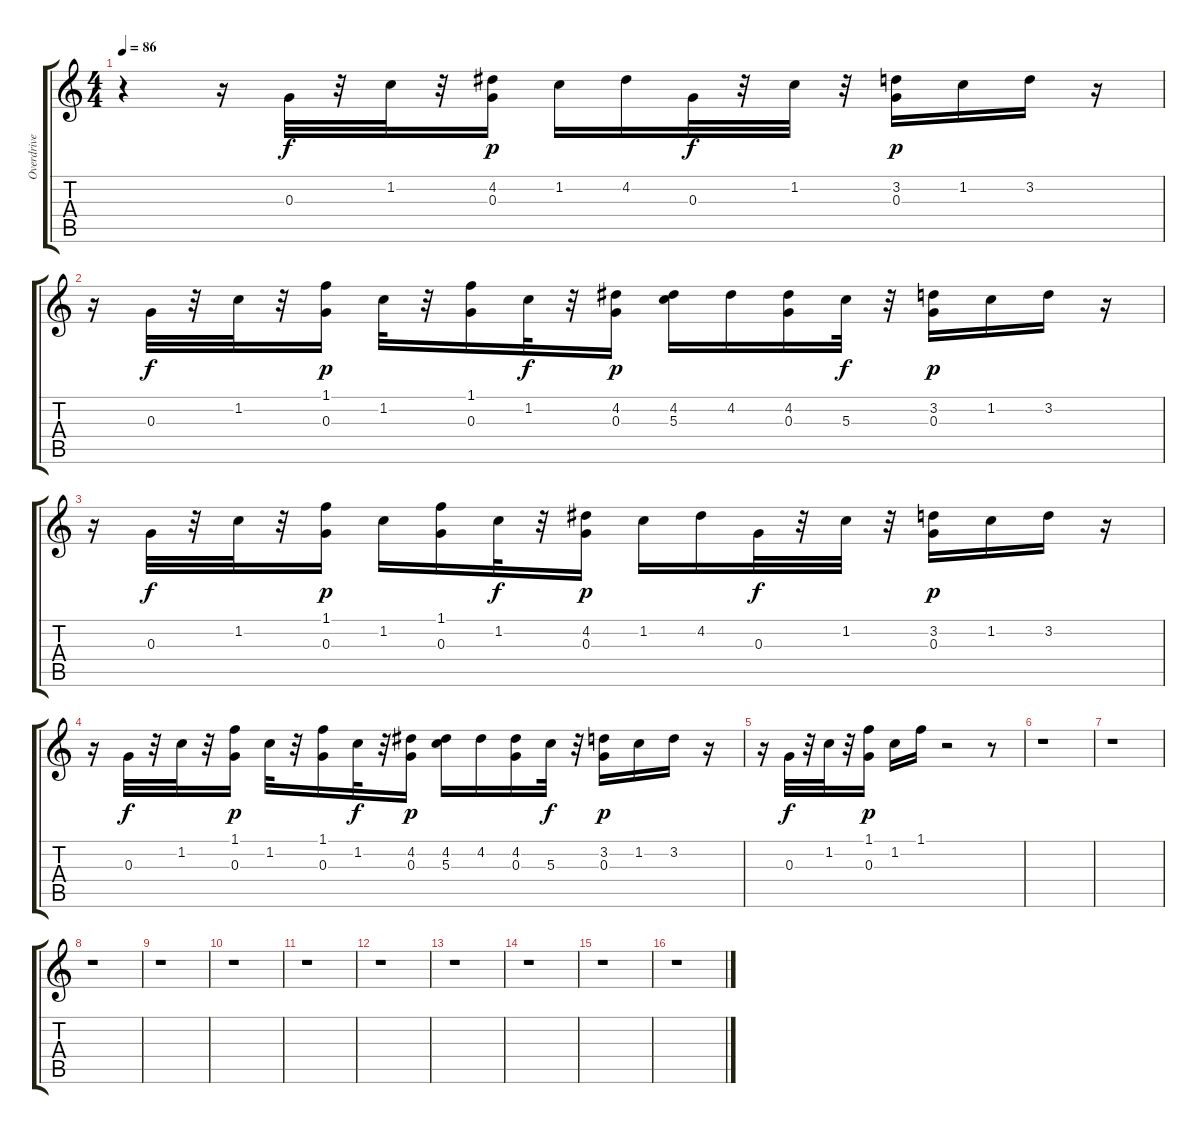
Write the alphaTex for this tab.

\track ("Overdrive Guitar" "Overdrive ") {instrument overdrivenguitar}
\staff {score tabs}
\tuning (E4 B3 G3 D3 A2 E2) {hide}
\ts (4 4)
\tempo 86
\clef g2
\ks c
r.4{dy f instrument overdrivenguitar} r.16 0.3.32 r.32 1.2.32 r.32 (4.2 0.3).16{dy p} 1.2.16 4.2.16 0.3.32{dy f} r.32 1.2.32 r.32 (3.2 0.3).16{dy p} 1.2.16 3.2.16 r.16 |
r.16 0.3.32{dy f} r.32 1.2.32 r.32 (1.1 0.3).16{dy p} 1.2.32 r.32 (1.1 0.3).16 1.2.32{dy f} r.32 (4.2 0.3).16{dy p} (4.2 5.3).16 4.2.16 (4.2 0.3).16 5.3.32{dy f} r.32 (3.2 0.3).16{dy p} 1.2.16 3.2.16 r.16 |
r.16 0.3.32{dy f} r.32 1.2.32 r.32 (1.1 0.3).16{dy p} 1.2.16 (1.1 0.3).16 1.2.32{dy f} r.32 (4.2 0.3).16{dy p} 1.2.16 4.2.16 0.3.32{dy f} r.32 1.2.32 r.32 (3.2 0.3).16{dy p} 1.2.16 3.2.16 r.16 |
r.16 0.3.32{dy f} r.32 1.2.32 r.32 (1.1 0.3).16{dy p} 1.2.32 r.32 (1.1 0.3).16 1.2.32{dy f} r.32 (4.2 0.3).16{dy p} (4.2 5.3).16 4.2.16 (4.2 0.3).16 5.3.32{dy f} r.32 (3.2 0.3).16{dy p} 1.2.16 3.2.16 r.16 |
r.16 0.3.32{dy f} r.32 1.2.32 r.32 (1.1 0.3).16{dy p} 1.2.16 1.1.16 r.2 r.8 |
r.1 |
r.1 |
r.1 |
r.1 |
r.1 |
r.1 |
r.1 |
r.1 |
r.1 |
r.1 |
r.1
